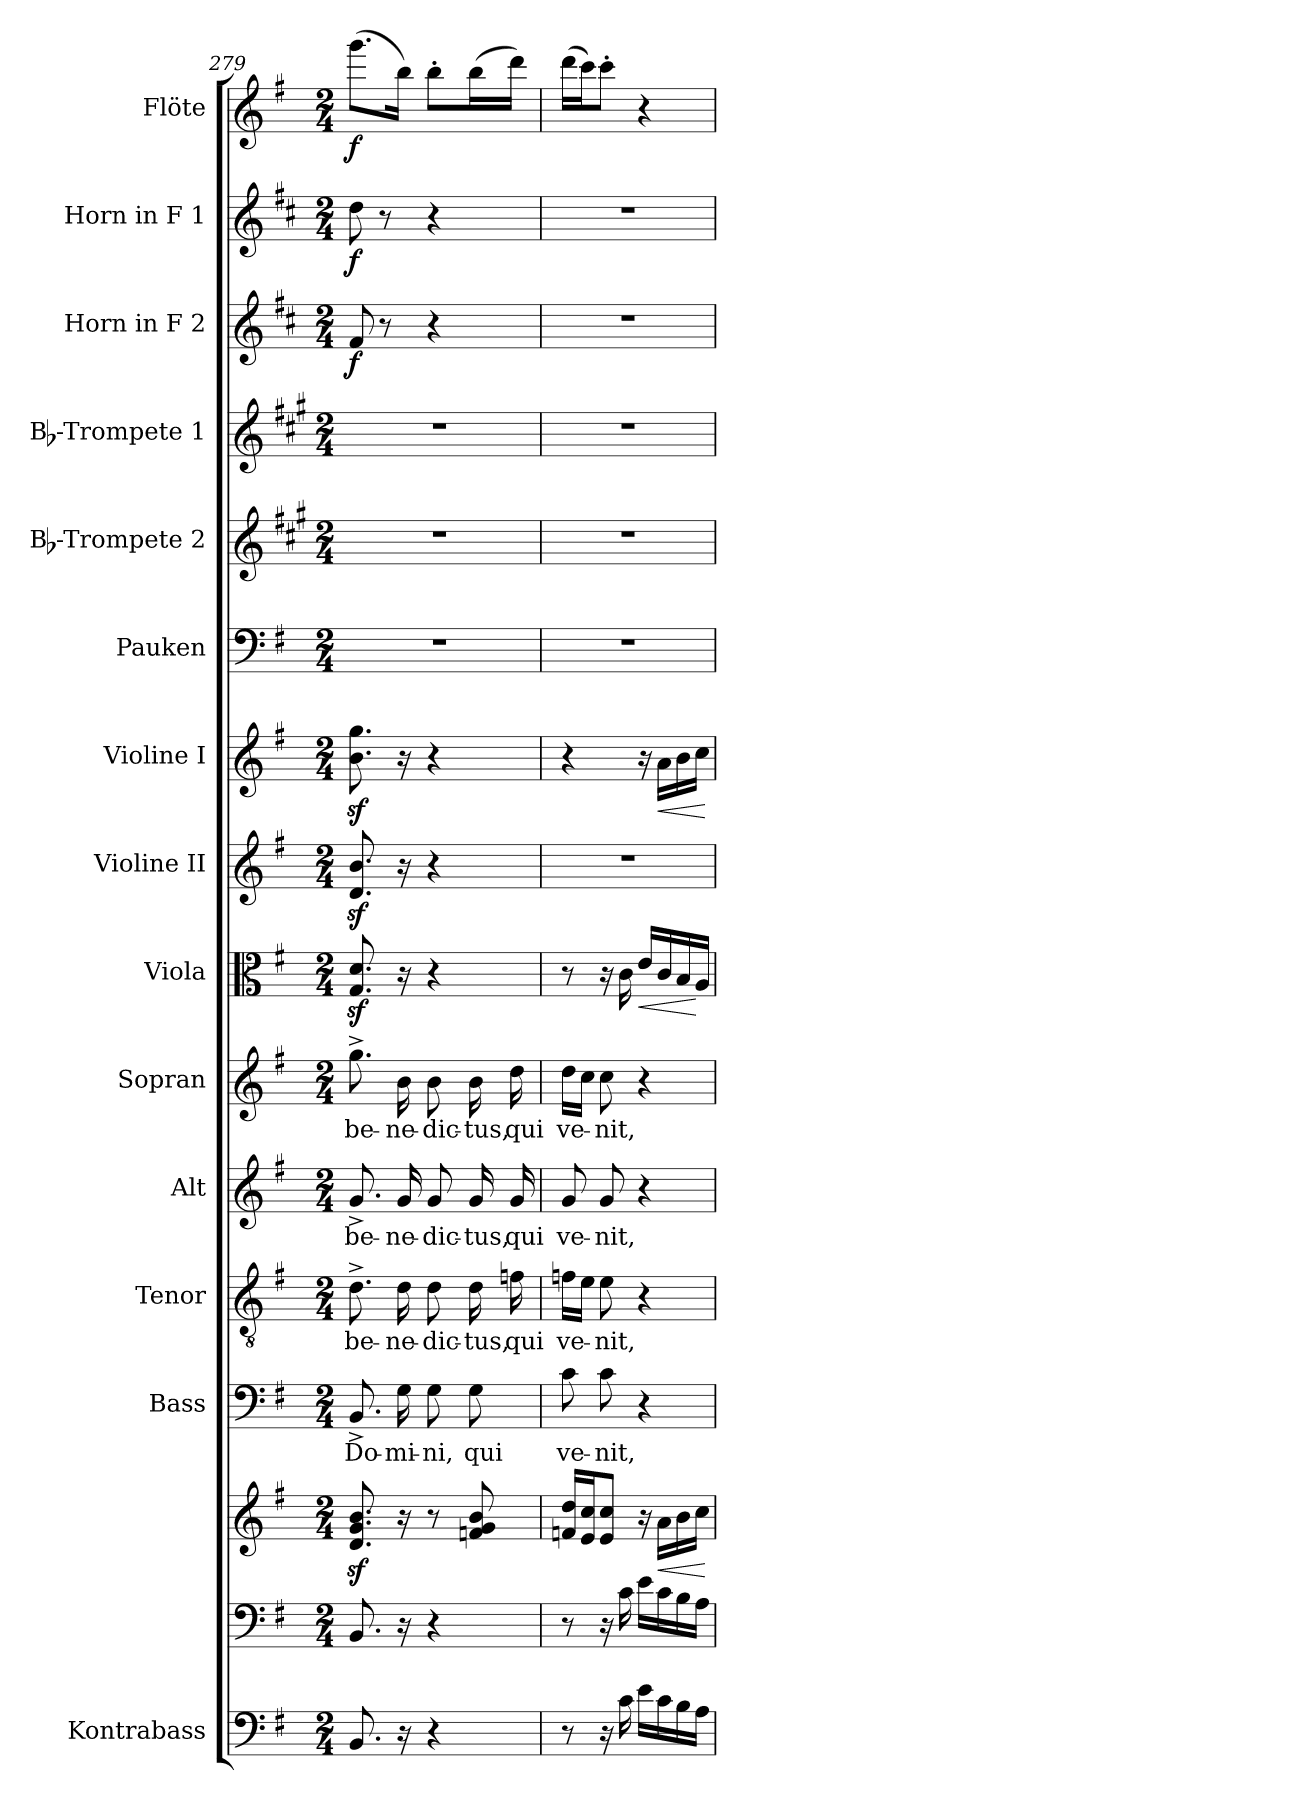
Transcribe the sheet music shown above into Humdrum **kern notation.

**kern	**kern	**kern	**dynam	**kern	**text	**kern	**text	**kern	**text	**kern	**text	**kern	**dynam	**kern	**kern	**dynam	**kern	**kern	**kern	**kern	**dynam	**kern	**dynam	**kern	**dynam
*part15	*part14	*part14	*part14	*part13	*part13	*part12	*part12	*part11	*part11	*part10	*part10	*part9	*part9	*part8	*part7	*part7	*part6	*part5	*part4	*part3	*part3	*part2	*part2	*part1	*part1
*staff16	*staff15	*staff14	*staff14/15	*staff13	*staff13	*staff12	*staff12	*staff11	*staff11	*staff10	*staff10	*staff9	*staff9	*staff8	*staff7	*staff7	*staff6	*staff5	*staff4	*staff3	*staff3	*staff2	*staff2	*staff1	*staff1
*I"Kontrabass	*	*	*	*I"Bass	*	*I"Tenor	*	*I"Alt	*	*I"Sopran	*	*I"Viola	*	*I"Violine II	*I"Violine I	*	*I"Pauken	*I"Bb-Trompete 2	*I"Bb-Trompete 1	*I"Horn in F 2	*	*I"Horn in F 1	*	*I"Flöte	*
*I'Kb.	*	*	*	*I'B.	*	*I'T.	*	*I'A.	*	*I'S.	*	*I'Vla.	*	*I'Vl. II	*I'Vl. I	*	*I'Pk.	*I'Bb Trp. 2	*I'Bb Trp. 1	*	*	*	*	*I'Fl.	*
*clefF4	*clefF4	*clefG2	*	*clefF4	*	*clefGv2	*	*clefG2	*	*clefG2	*	*clefC3	*	*clefG2	*clefG2	*	*clefF4	*clefG2	*clefG2	*clefG2	*	*clefG2	*	*clefG2	*
*ITrd7c12	*	*	*	*	*	*	*	*	*	*	*	*	*	*	*	*	*	*ITrd1c2	*ITrd1c2	*ITrd4c7	*	*ITrd4c7	*	*	*
*k[f#]	*k[f#]	*k[f#]	*	*k[f#]	*	*k[f#]	*	*k[f#]	*	*k[f#]	*	*k[f#]	*	*k[f#]	*k[f#]	*	*k[f#]	*k[f#]	*k[f#]	*k[f#]	*	*k[f#]	*	*k[f#]	*
*G:	*G:	*G:	*	*G:	*	*G:	*	*G:	*	*G:	*	*G:	*	*G:	*G:	*	*G:	*G:	*G:	*G:	*	*G:	*	*G:	*
*M2/4	*M2/4	*M2/4	*	*M2/4	*	*M2/4	*	*M2/4	*	*M2/4	*	*M2/4	*	*M2/4	*M2/4	*	*M2/4	*M2/4	*M2/4	*M2/4	*	*M2/4	*	*M2/4	*
=279	=279	=279	=279	=279	=279	=279	=279	=279	=279	=279	=279	=279	=279	=279	=279	=279	=279	=279	=279	=279	=279	=279	=279	=279	=279
!	!	!	!	!	!LO:LY:b	!	!LO:LY:b	!	!LO:LY:b	!	!LO:LY:b	!	!	!	!	!	!	!	!	!	!LO:DY:b	!	!LO:DY:b	!	!LO:DY:b
8.BBB/	8.BB/	8.d/z< 8.g/z< 8.b/z<	.	8.BB^>/	Do-	8.d^>\	be-	8.g^>/	be-	8.gg^>\	be-	8.G/z< 8.d/z<	.	8.d/z< 8.b/z<	8.b\z< 8.gg\z<	.	2r	2r	2r	8B/	f	8g\	f	(>8.ggg\L	f
.	.	.	.	.	.	.	.	.	.	.	.	.	.	.	.	.	.	.	.	8r	.	8r	.	.	.
!	!	!	!	!	!LO:LY:b	!	!LO:LY:b	!	!LO:LY:b	!	!LO:LY:b	!	!	!	!	!	!	!	!	!	!	!	!	!	!
16r	16r	16r	.	16G\	-mi-	16d\	-ne-	16g/	-ne-	16b\	-ne-	16r	.	16r	16r	.	.	.	.	.	.	.	.	16bb\Jk)	.
!	!	!	!	!	!LO:LY:b	!	!LO:LY:b	!	!LO:LY:b	!	!LO:LY:b	!	!	!	!	!	!	!	!	!	!	!	!	!	!
4r	4r	8r	.	8G\	-ni,	8d\	-dic-	8g/	-dic-	8b\	-dic-	4r	.	4r	4r	.	.	.	.	4r	.	4r	.	8bb'>\L	.
!	!	!	!	!	!LO:LY:b	!	!LO:LY:b	!	!LO:LY:b	!	!LO:LY:b	!	!	!	!	!	!	!	!	!	!	!	!	!	!
.	.	8fn/ 8g/ 8b/	.	8G\	qui	16d\	-tus,	16g/	-tus,	16b\	-tus,	.	.	.	.	.	.	.	.	.	.	.	.	(>16bb\L	.
!	!	!	!	!	!	!	!LO:LY:b	!	!LO:LY:b	!	!LO:LY:b	!	!	!	!	!	!	!	!	!	!	!	!	!	!
.	.	.	.	.	.	16fn\	qui	16g/	qui	16dd\	qui	.	.	.	.	.	.	.	.	.	.	.	.	16ddd\JJ)	.
=280	=280	=280	=280	=280	=280	=280	=280	=280	=280	=280	=280	=280	=280	=280	=280	=280	=280	=280	=280	=280	=280	=280	=280	=280	=280
!	!	!	!	!	!LO:LY:b	!	!LO:LY:b	!	!LO:LY:b	!	!LO:LY:b	!	!	!	!	!	!	!	!	!	!	!	!	!	!
8r	8r	16fn/ 16dd/LL	.	8c\	ve-	16fn\LL	ve-	8g/	ve-	16dd\LL	ve-	8r	.	2r	4r	.	2r	2r	2r	2r	.	2r	.	(>16ddd\LL	.
.	.	16e/ 16cc/J	.	.	.	16e\JJ	.	.	.	16cc\JJ	.	.	.	.	.	.	.	.	.	.	.	.	.	16ccc\J)	.
!	!	!	!	!	!LO:LY:b	!	!LO:LY:b	!	!LO:LY:b	!	!LO:LY:b	!	!	!	!	!	!	!	!	!	!	!	!	!	!
16r	16r	8e/ 8cc/J	.	8c\	-nit,	8e\	-nit,	8g/	-nit,	8cc\	-nit,	16r	.	.	.	.	.	.	.	.	.	.	.	8ccc'>\J	.
16C\	16c\	.	.	.	.	.	.	.	.	.	.	16c\	.	.	.	.	.	.	.	.	.	.	.	.	.
!	!	!	!	!	!	!	!	!	!	!	!	!	!LO:HP:b	!	!	!	!	!	!	!	!	!	!	!	!
16E\LL	16e\LL	16r	.	4r	.	4r	.	4r	.	4r	.	16e/LL	<	.	16r	.	.	.	.	.	.	.	.	4r	.
!	!	!	!LO:HP:b	!	!	!	!	!	!	!	!	!	!	!	!	!LO:HP:b	!	!	!	!	!	!	!	!	!
16C\	16c\	16a\LL	<	.	.	.	.	.	.	.	.	16c/	.	.	16a\LL	<	.	.	.	.	.	.	.	.	.
16BB\	16B\	16b\	.	.	.	.	.	.	.	.	.	16B/	.	.	16b\	.	.	.	.	.	.	.	.	.	.
16AA\JJ	16A\JJ	16cc\JJ	.	.	.	.	.	.	.	.	.	16A/JJ	[	.	16cc\JJ	.	.	.	.	.	.	.	.	.	.
.	.	.	[	.	.	.	.	.	.	.	.	.	.	.	.	[	.	.	.	.	.	.	.	.	.
=	=	=	=	=	=	=	=	=	=	=	=	=	=	=	=	=	=	=	=	=	=	=	=	=	=
*-	*-	*-	*-	*-	*-	*-	*-	*-	*-	*-	*-	*-	*-	*-	*-	*-	*-	*-	*-	*-	*-	*-	*-	*-	*-
